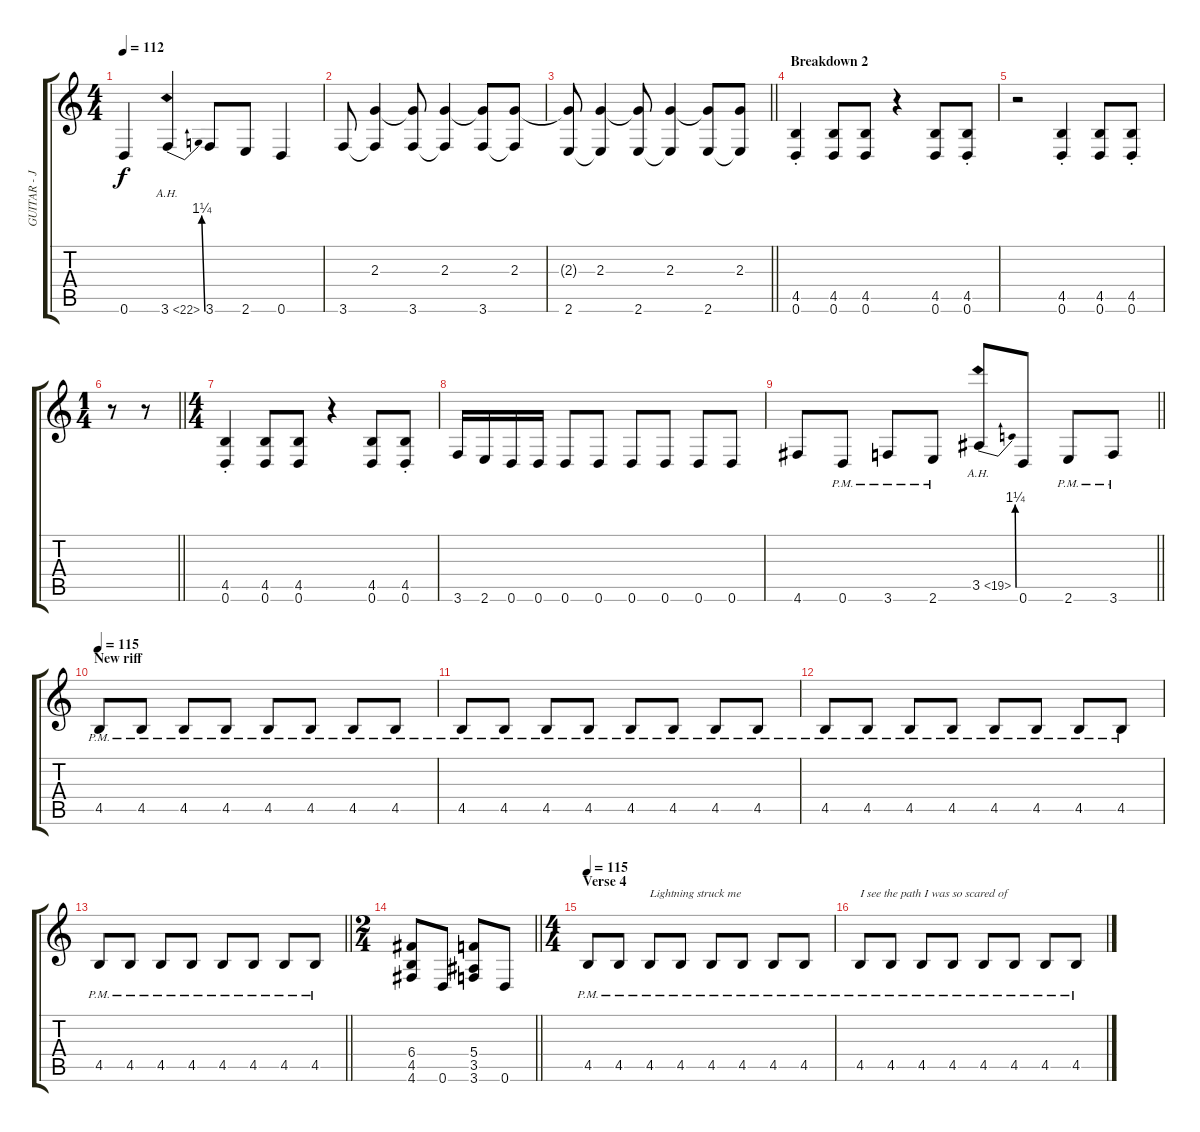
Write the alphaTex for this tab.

\track ("GUITAR - Joe Duplantier" "GUITAR - J") {instrument distortionguitar}
\staff {score tabs}
\tuning (D4 A3 F3 C3 G2 D2) {hide}
\ts (4 4)
\tempo 112
\clef g2
\ks c
0.6.4{dy f} 3.6{be (bend 0 0 60 5) ah 19}.4 3.6.8 2.6.8 0.6.4 |
3.6.8 (2.3 3.6{t}).4 (2.3{t} 3.6).8 (2.3 3.6{t}).4 (2.3{t} 3.6).8 (2.3 3.6{t}).8 |
\barLineRight lightlight
(2.3{t} 2.6).8 (2.3 2.6{t}).4 (2.3{t} 2.6).8 (2.3 2.6{t}).4 (2.3{t} 2.6).8 (2.3 2.6{t}).8 |
\section ("" "Breakdown 2")
(4.5{st} 0.6{st}).4 (4.5 0.6).8 (4.5 0.6).8 r.4 (4.5 0.6).8 (4.5{st} 0.6).8 |
r.2 (4.5{st} 0.6{st}).4 (4.5 0.6).8 (4.5{st} 0.6{st}).8 |
\ts (1 4)
\barLineRight lightlight
r.8 r.8 |
\ts (4 4)
(4.5{st} 0.6{st}).4 (4.5 0.6).8 (4.5 0.6).8 r.4 (4.5 0.6).8 (4.5{st} 0.6).8 |
3.6.16 2.6.16 0.6.16 0.6.16 0.6.8 0.6.8 0.6.8 0.6.8 0.6.8 0.6.8 |
\barLineRight lightlight
4.6.8 0.6{pm}.8 3.6{pm}.8 2.6{pm}.8 3.5{be (bend 0 0 60 5) ah 16}.8 0.6.8 2.6{pm}.8 3.6{pm}.8 |
\section ("" "New riff")
\tempo 115
4.5{pm}.8 4.5{pm}.8 4.5{pm}.8 4.5{pm}.8 4.5{pm}.8 4.5{pm}.8 4.5{pm}.8 4.5{pm}.8 |
4.5{pm}.8 4.5{pm}.8 4.5{pm}.8 4.5{pm}.8 4.5{pm}.8 4.5{pm}.8 4.5{pm}.8 4.5{pm}.8 |
4.5{pm}.8 4.5{pm}.8 4.5{pm}.8 4.5{pm}.8 4.5{pm}.8 4.5{pm}.8 4.5{pm}.8 4.5{pm}.8 |
\barLineRight lightlight
4.5{pm}.8 4.5{pm}.8 4.5{pm}.8 4.5{pm}.8 4.5{pm}.8 4.5{pm}.8 4.5{pm}.8 4.5{pm}.8 |
\ts (2 4)
\section ("" "")
\barLineRight lightlight
(6.4 4.5 4.6).8 0.6.8 (5.4 3.5 3.6).8 0.6.8 |
\ts (4 4)
\section ("" "Verse 4")
\tempo 115
4.5{pm}.8 4.5{pm}.8 4.5{pm}.8{txt "Lightning struck me"} 4.5{pm}.8 4.5{pm}.8 4.5{pm}.8 4.5{pm}.8 4.5{pm}.8 |
4.5{pm}.8{txt "I see the path I was so scared of"} 4.5{pm}.8 4.5{pm}.8 4.5{pm}.8 4.5{pm}.8 4.5{pm}.8 4.5{pm}.8 4.5{pm}.8
